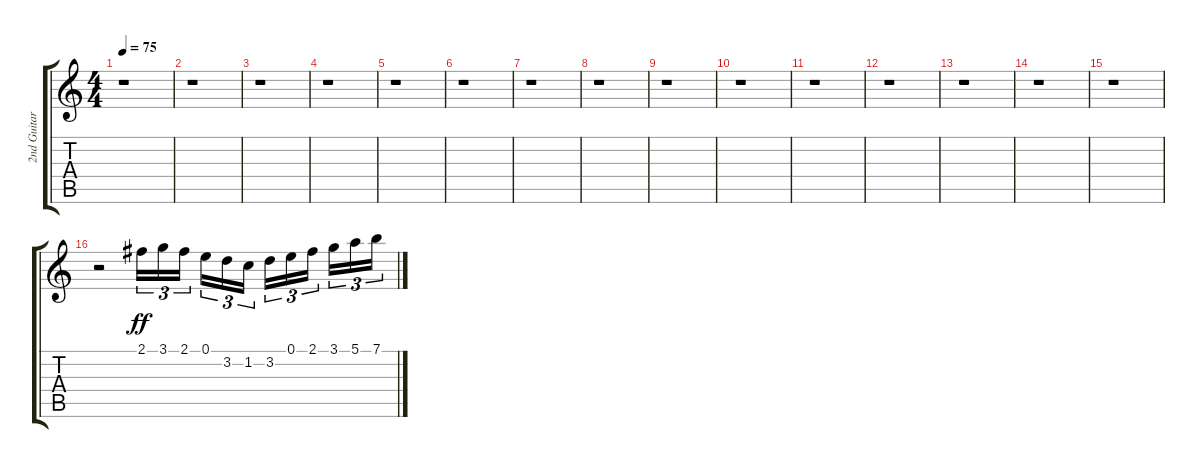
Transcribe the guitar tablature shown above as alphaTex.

\track ("2nd Guitar" "2nd Guitar") {instrument distortionguitar}
\staff {score tabs}
\tuning (E4 B3 G3 D3 A2 E2) {hide}
\ts (4 4)
\tempo 75
\clef g2
\ks c
r.1{dy ff} |
r.1 |
r.1 |
r.1 |
r.1 |
r.1 |
r.1 |
r.1 |
r.1 |
r.1 |
r.1 |
r.1 |
r.1 |
r.1 |
r.1 |
r.2 2.1.16{tu (3 2)} 3.1.16{tu (3 2)} 2.1.16{tu (3 2)} 0.1.16{tu (3 2)} 3.2.16{tu (3 2)} 1.2.16{tu (3 2)} 3.2.16{tu (3 2)} 0.1.16{tu (3 2)} 2.1.16{tu (3 2)} 3.1.16{tu (3 2)} 5.1.16{tu (3 2)} 7.1.16{tu (3 2)}
